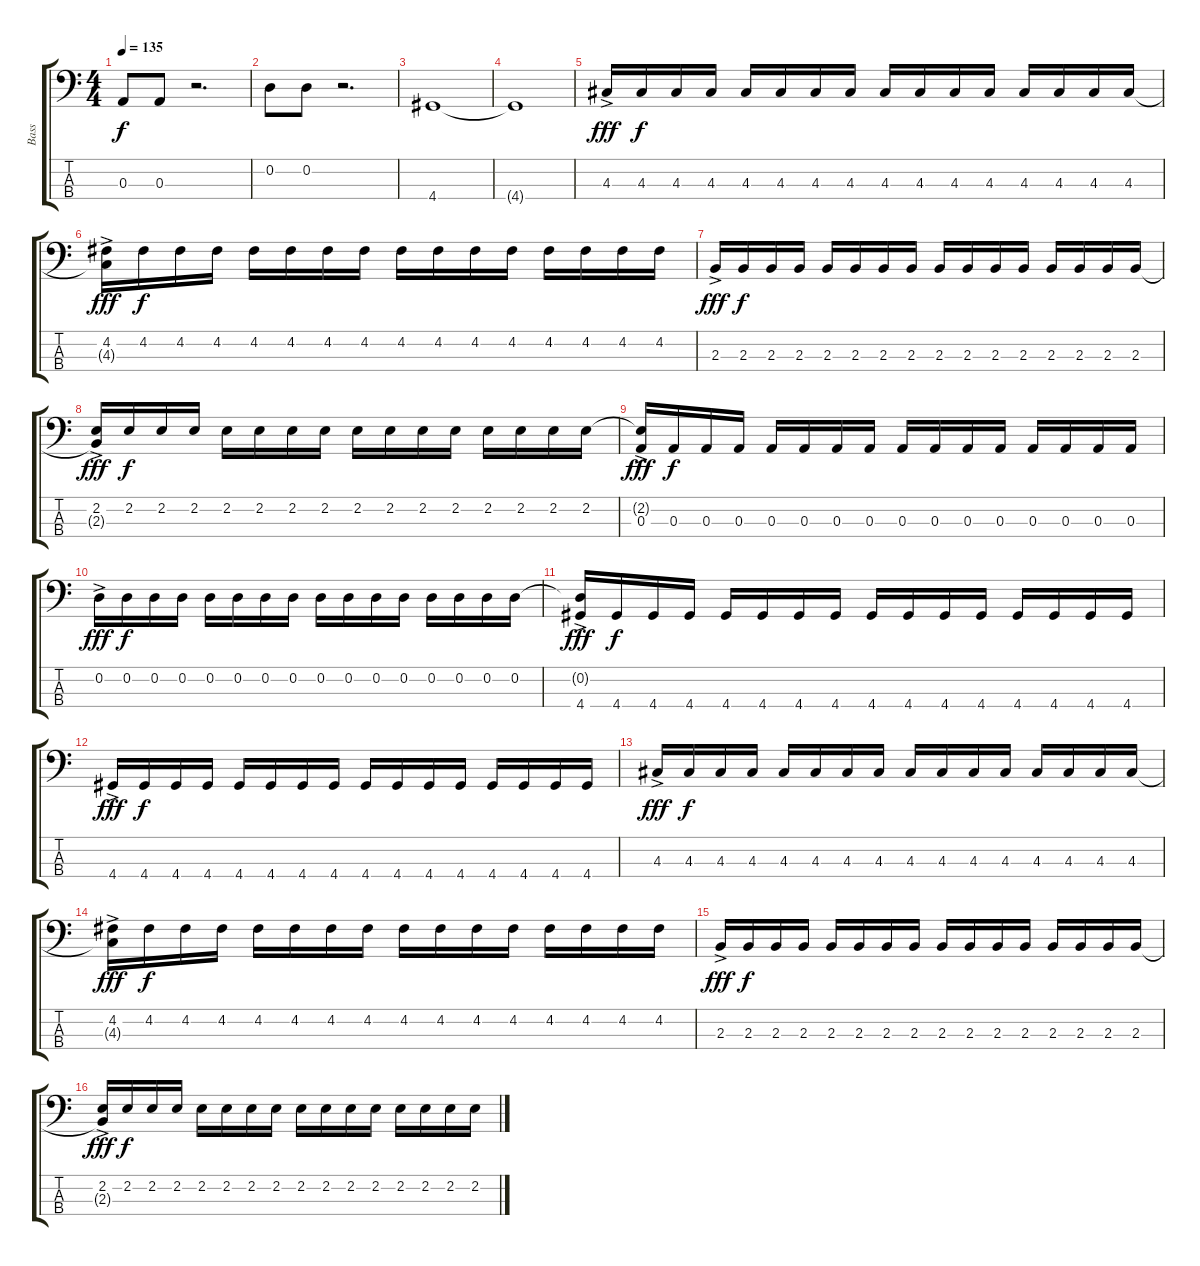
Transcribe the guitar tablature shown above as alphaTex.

\track ("Bass" "Bass") {instrument electricbassfinger}
\staff {score tabs}
\tuning (G2 D2 A1 E1) {hide}
\ts (4 4)
\tempo 135
\clef f4
\ks c
0.3.8{dy f} 0.3.8 r.2{d} |
0.2.8 0.2.8 r.2{d} |
4.4.1 |
4.4{t}.1 |
4.3{ac}.16{dy fff} 4.3.16{dy f} 4.3.16 4.3.16 4.3.16 4.3.16 4.3.16 4.3.16 4.3.16 4.3.16 4.3.16 4.3.16 4.3.16 4.3.16 4.3.16 4.3.16 |
(4.2{ac} 4.3{t}).16{dy fff} 4.2.16{dy f} 4.2.16 4.2.16 4.2.16 4.2.16 4.2.16 4.2.16 4.2.16 4.2.16 4.2.16 4.2.16 4.2.16 4.2.16 4.2.16 4.2.16 |
2.3{ac}.16{dy fff} 2.3.16{dy f} 2.3.16 2.3.16 2.3.16 2.3.16 2.3.16 2.3.16 2.3.16 2.3.16 2.3.16 2.3.16 2.3.16 2.3.16 2.3.16 2.3.16 |
(2.2{ac} 2.3{t}).16{dy fff} 2.2.16{dy f} 2.2.16 2.2.16 2.2.16 2.2.16 2.2.16 2.2.16 2.2.16 2.2.16 2.2.16 2.2.16 2.2.16 2.2.16 2.2.16 2.2.16 |
(2.2{t} 0.3{ac}).16{dy fff} 0.3.16{dy f} 0.3.16 0.3.16 0.3.16 0.3.16 0.3.16 0.3.16 0.3.16 0.3.16 0.3.16 0.3.16 0.3.16 0.3.16 0.3.16 0.3.16 |
0.2{ac}.16{dy fff} 0.2.16{dy f} 0.2.16 0.2.16 0.2.16 0.2.16 0.2.16 0.2.16 0.2.16 0.2.16 0.2.16 0.2.16 0.2.16 0.2.16 0.2.16 0.2.16 |
(0.2{t} 4.4{ac}).16{dy fff} 4.4.16{dy f} 4.4.16 4.4.16 4.4.16 4.4.16 4.4.16 4.4.16 4.4.16 4.4.16 4.4.16 4.4.16 4.4.16 4.4.16 4.4.16 4.4.16 |
4.4{ac}.16{dy fff} 4.4.16{dy f} 4.4.16 4.4.16 4.4.16 4.4.16 4.4.16 4.4.16 4.4.16 4.4.16 4.4.16 4.4.16 4.4.16 4.4.16 4.4.16 4.4.16 |
4.3{ac}.16{dy fff} 4.3.16{dy f} 4.3.16 4.3.16 4.3.16 4.3.16 4.3.16 4.3.16 4.3.16 4.3.16 4.3.16 4.3.16 4.3.16 4.3.16 4.3.16 4.3.16 |
(4.2{ac} 4.3{t}).16{dy fff} 4.2.16{dy f} 4.2.16 4.2.16 4.2.16 4.2.16 4.2.16 4.2.16 4.2.16 4.2.16 4.2.16 4.2.16 4.2.16 4.2.16 4.2.16 4.2.16 |
2.3{ac}.16{dy fff} 2.3.16{dy f} 2.3.16 2.3.16 2.3.16 2.3.16 2.3.16 2.3.16 2.3.16 2.3.16 2.3.16 2.3.16 2.3.16 2.3.16 2.3.16 2.3.16 |
(2.2{ac} 2.3{t}).16{dy fff} 2.2.16{dy f} 2.2.16 2.2.16 2.2.16 2.2.16 2.2.16 2.2.16 2.2.16 2.2.16 2.2.16 2.2.16 2.2.16 2.2.16 2.2.16 2.2.16
